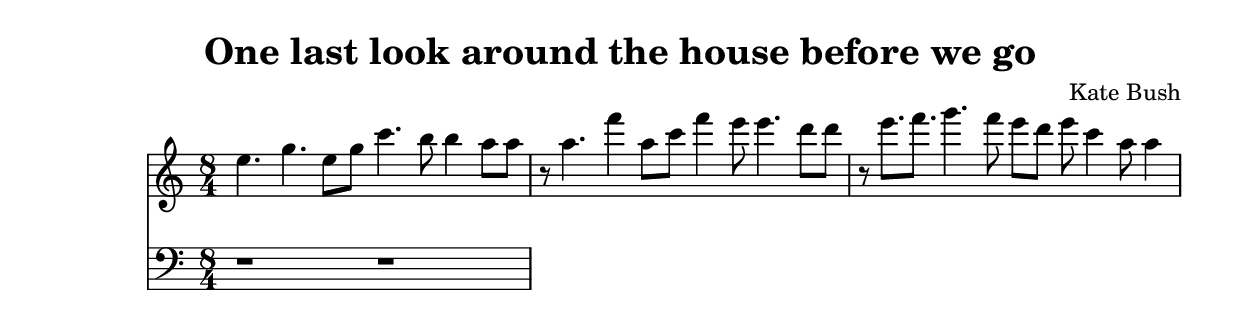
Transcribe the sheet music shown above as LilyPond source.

\header {
  title = "One last look around the house before we go"
  composer = "Kate Bush"
}

% comment 

\score {
 \relative c''  { 
 <<
 \time 8/4
   \new Staff{
  e4. g4. e8 g8 c4. b8 b4 a8 a8 
  r8 a4. f'4 a,8 c8 f4 e8 e4. d8 d8
  r8 e8. f8. g4. f8 e8 d8 e8 c4 a8 a4 
  
    } 

  \new Staff \relative c { \clef "bass"
   r1 r1  
    }
  >>
  }

  \layout {}
  \midi {}
}